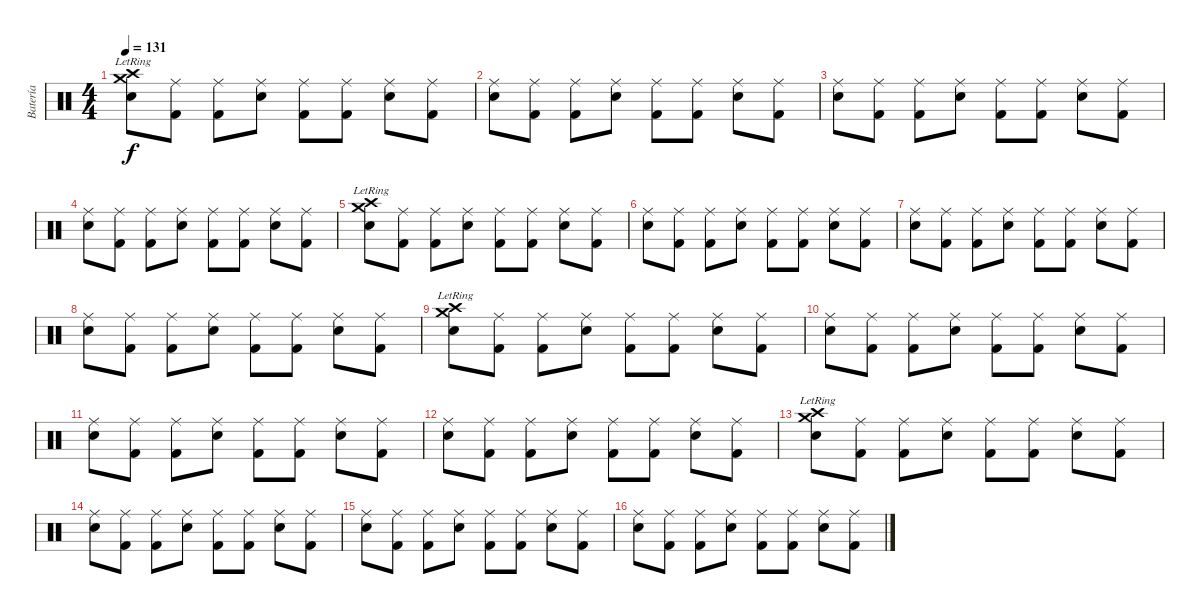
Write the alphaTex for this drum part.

\track ("Batería" "Batería") {instrument percussion}
\staff {score}
\articulation defaults
\ts (4 4)
\tempo 131
\clef neutral
\ks c
("Crash medium (hit)"{lr} "Crash high (hit)" "Snare (hit) 2").8{dy f} ("Ride (middle)" "Kick (hit) 2").8 ("Ride (middle)" "Kick (hit) 2").8 ("Ride (middle)" "Snare (hit) 2").8 ("Ride (middle)" "Kick (hit) 2").8 ("Ride (middle)" "Kick (hit) 2").8 ("Ride (middle)" "Snare (hit) 2").8 ("Ride (middle)" "Kick (hit) 2").8 |
("Ride (middle)" "Snare (hit) 2").8 ("Ride (middle)" "Kick (hit) 2").8 ("Ride (middle)" "Kick (hit) 2").8 ("Ride (middle)" "Snare (hit) 2").8 ("Ride (middle)" "Kick (hit) 2").8 ("Ride (middle)" "Kick (hit) 2").8 ("Ride (middle)" "Snare (hit) 2").8 ("Ride (middle)" "Kick (hit) 2").8 |
("Ride (middle)" "Snare (hit) 2").8 ("Ride (middle)" "Kick (hit) 2").8 ("Ride (middle)" "Kick (hit) 2").8 ("Ride (middle)" "Snare (hit) 2").8 ("Ride (middle)" "Kick (hit) 2").8 ("Ride (middle)" "Kick (hit) 2").8 ("Ride (middle)" "Snare (hit) 2").8 ("Ride (middle)" "Kick (hit) 2").8 |
("Ride (middle)" "Snare (hit) 2").8 ("Ride (middle)" "Kick (hit) 2").8 ("Ride (middle)" "Kick (hit) 2").8 ("Ride (middle)" "Snare (hit) 2").8 ("Ride (middle)" "Kick (hit) 2").8 ("Ride (middle)" "Kick (hit) 2").8 ("Ride (middle)" "Snare (hit) 2").8 ("Ride (middle)" "Kick (hit) 2").8 |
("Crash medium (hit)"{lr} "Crash high (hit)" "Snare (hit) 2").8 ("Ride (middle)" "Kick (hit) 2").8 ("Ride (middle)" "Kick (hit) 2").8 ("Ride (middle)" "Snare (hit) 2").8 ("Ride (middle)" "Kick (hit) 2").8 ("Ride (middle)" "Kick (hit) 2").8 ("Ride (middle)" "Snare (hit) 2").8 ("Ride (middle)" "Kick (hit) 2").8 |
("Ride (middle)" "Snare (hit) 2").8 ("Ride (middle)" "Kick (hit) 2").8 ("Ride (middle)" "Kick (hit) 2").8 ("Ride (middle)" "Snare (hit) 2").8 ("Ride (middle)" "Kick (hit) 2").8 ("Ride (middle)" "Kick (hit) 2").8 ("Ride (middle)" "Snare (hit) 2").8 ("Ride (middle)" "Kick (hit) 2").8 |
("Ride (middle)" "Snare (hit) 2").8 ("Ride (middle)" "Kick (hit) 2").8 ("Ride (middle)" "Kick (hit) 2").8 ("Ride (middle)" "Snare (hit) 2").8 ("Ride (middle)" "Kick (hit) 2").8 ("Ride (middle)" "Kick (hit) 2").8 ("Ride (middle)" "Snare (hit) 2").8 ("Ride (middle)" "Kick (hit) 2").8 |
("Ride (middle)" "Snare (hit) 2").8 ("Ride (middle)" "Kick (hit) 2").8 ("Ride (middle)" "Kick (hit) 2").8 ("Ride (middle)" "Snare (hit) 2").8 ("Ride (middle)" "Kick (hit) 2").8 ("Ride (middle)" "Kick (hit) 2").8 ("Ride (middle)" "Snare (hit) 2").8 ("Ride (middle)" "Kick (hit) 2").8 |
("Crash medium (hit)"{lr} "Crash high (hit)" "Snare (hit) 2").8 ("Ride (middle)" "Kick (hit) 2").8 ("Ride (middle)" "Kick (hit) 2").8 ("Ride (middle)" "Snare (hit) 2").8 ("Ride (middle)" "Kick (hit) 2").8 ("Ride (middle)" "Kick (hit) 2").8 ("Ride (middle)" "Snare (hit) 2").8 ("Ride (middle)" "Kick (hit) 2").8 |
("Ride (middle)" "Snare (hit) 2").8 ("Ride (middle)" "Kick (hit) 2").8 ("Ride (middle)" "Kick (hit) 2").8 ("Ride (middle)" "Snare (hit) 2").8 ("Ride (middle)" "Kick (hit) 2").8 ("Ride (middle)" "Kick (hit) 2").8 ("Ride (middle)" "Snare (hit) 2").8 ("Ride (middle)" "Kick (hit) 2").8 |
("Ride (middle)" "Snare (hit) 2").8 ("Ride (middle)" "Kick (hit) 2").8 ("Ride (middle)" "Kick (hit) 2").8 ("Ride (middle)" "Snare (hit) 2").8 ("Ride (middle)" "Kick (hit) 2").8 ("Ride (middle)" "Kick (hit) 2").8 ("Ride (middle)" "Snare (hit) 2").8 ("Ride (middle)" "Kick (hit) 2").8 |
("Ride (middle)" "Snare (hit) 2").8 ("Ride (middle)" "Kick (hit) 2").8 ("Ride (middle)" "Kick (hit) 2").8 ("Ride (middle)" "Snare (hit) 2").8 ("Ride (middle)" "Kick (hit) 2").8 ("Ride (middle)" "Kick (hit) 2").8 ("Ride (middle)" "Snare (hit) 2").8 ("Ride (middle)" "Kick (hit) 2").8 |
("Crash medium (hit)"{lr} "Crash high (hit)" "Snare (hit) 2").8 ("Ride (middle)" "Kick (hit) 2").8 ("Ride (middle)" "Kick (hit) 2").8 ("Ride (middle)" "Snare (hit) 2").8 ("Ride (middle)" "Kick (hit) 2").8 ("Ride (middle)" "Kick (hit) 2").8 ("Ride (middle)" "Snare (hit) 2").8 ("Ride (middle)" "Kick (hit) 2").8 |
("Ride (middle)" "Snare (hit) 2").8 ("Ride (middle)" "Kick (hit) 2").8 ("Ride (middle)" "Kick (hit) 2").8 ("Ride (middle)" "Snare (hit) 2").8 ("Ride (middle)" "Kick (hit) 2").8 ("Ride (middle)" "Kick (hit) 2").8 ("Ride (middle)" "Snare (hit) 2").8 ("Ride (middle)" "Kick (hit) 2").8 |
("Ride (middle)" "Snare (hit) 2").8 ("Ride (middle)" "Kick (hit) 2").8 ("Ride (middle)" "Kick (hit) 2").8 ("Ride (middle)" "Snare (hit) 2").8 ("Ride (middle)" "Kick (hit) 2").8 ("Ride (middle)" "Kick (hit) 2").8 ("Ride (middle)" "Snare (hit) 2").8 ("Ride (middle)" "Kick (hit) 2").8 |
("Ride (middle)" "Snare (hit) 2").8 ("Ride (middle)" "Kick (hit) 2").8 ("Ride (middle)" "Kick (hit) 2").8 ("Ride (middle)" "Snare (hit) 2").8 ("Ride (middle)" "Kick (hit) 2").8 ("Ride (middle)" "Kick (hit) 2").8 ("Ride (middle)" "Snare (hit) 2").8 ("Ride (middle)" "Kick (hit) 2").8
